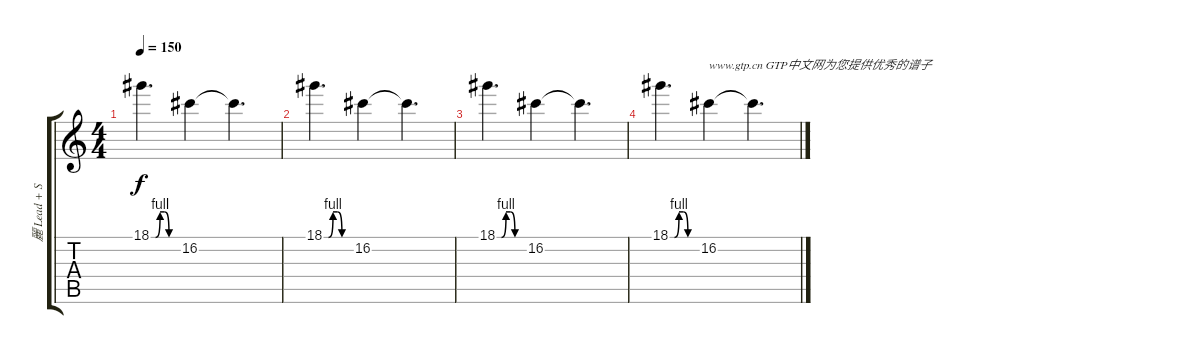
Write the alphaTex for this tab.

\track ("麗 Lead + Solo" "麗 Lead + S") {instrument distortionguitar}
\staff {score tabs}
\tuning (D4 A3 F3 C3 G2 D2) {hide}
\ts (4 4)
\tempo 150
\clef g2
\ks c
18.1{be (custom 0 0 10 0 20 4 30 4 40 0 60 0)}.4{d dy f} 16.2.4 16.2{t}.4{d} |
18.1{be (custom 0 0 10 0 20 4 30 4 40 0 60 0)}.4{d} 16.2.4 16.2{t}.4{d} |
18.1{be (custom 0 0 10 0 20 4 30 4 40 0 60 0)}.4{d} 16.2.4 16.2{t}.4{d} |
18.1{be (custom 0 0 10 0 20 4 30 4 40 0 60 0)}.4{d} 16.2.4{txt "www.gtp.cn GTP中文网为您提供优秀的谱子"} 16.2{t}.4{d}
